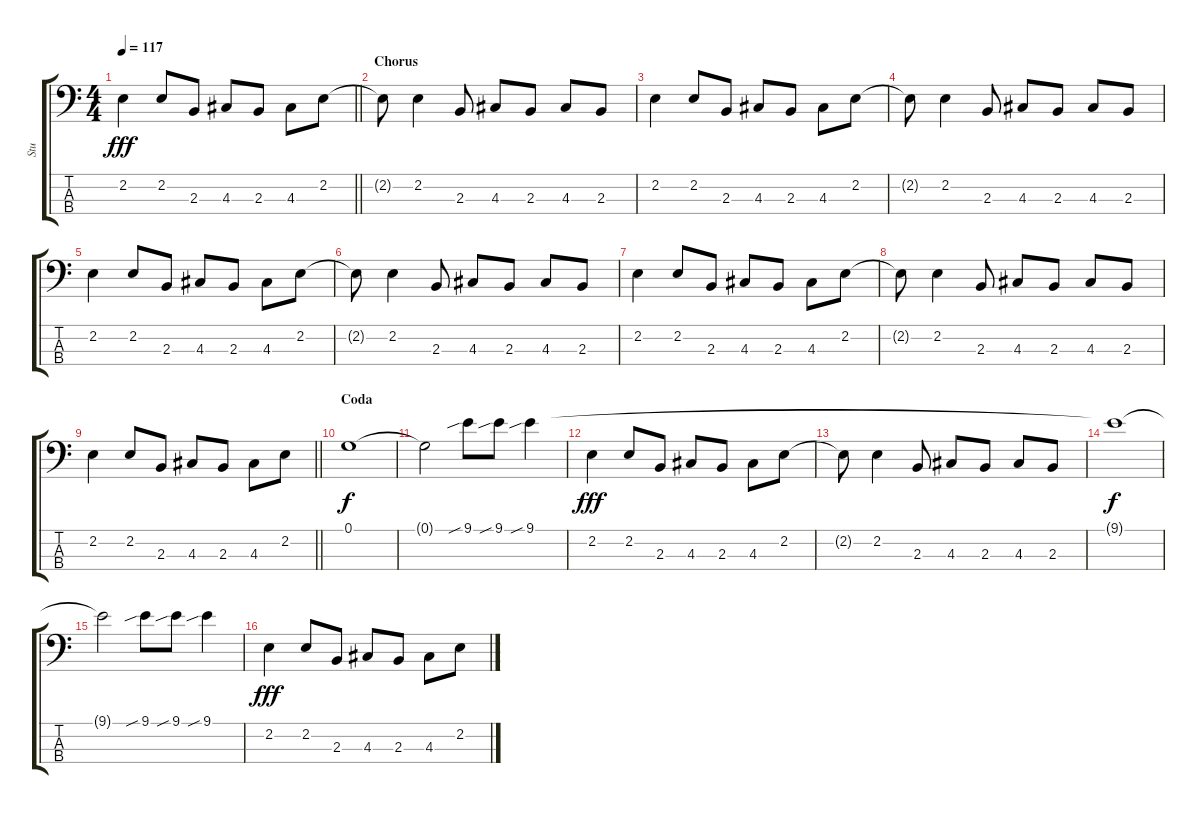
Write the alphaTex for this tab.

\track ("Stu" "Stu") {instrument electricbassfinger}
\staff {score tabs}
\tuning (G2 D2 A1 E1) {hide}
\ts (4 4)
\tempo 117
\clef f4
\barLineRight lightlight
\ks c
2.2.4{dy fff} 2.2.8 2.3.8 4.3.8 2.3.8 4.3.8 2.2.8 |
\section ("" "Chorus")
2.2{t}.8 2.2.4 2.3.8 4.3.8 2.3.8 4.3.8 2.3.8 |
2.2.4 2.2.8 2.3.8 4.3.8 2.3.8 4.3.8 2.2.8 |
2.2{t}.8 2.2.4 2.3.8 4.3.8 2.3.8 4.3.8 2.3.8 |
2.2.4 2.2.8 2.3.8 4.3.8 2.3.8 4.3.8 2.2.8 |
2.2{t}.8 2.2.4 2.3.8 4.3.8 2.3.8 4.3.8 2.3.8 |
2.2.4 2.2.8 2.3.8 4.3.8 2.3.8 4.3.8 2.2.8 |
2.2{t}.8 2.2.4 2.3.8 4.3.8 2.3.8 4.3.8 2.3.8 |
\barLineRight lightlight
2.2.4 2.2.8 2.3.8 4.3.8 2.3.8 4.3.8 2.2.8 |
\section ("" "Coda")
0.1.1{dy f} |
0.1{t}.2 9.1{sib}.8{volume 16} 9.1{sib}.8 9.1{sib}.4 |
2.2.4{dy fff volume 13} 2.2.8 2.3.8 4.3.8 2.3.8 4.3.8 2.2.8 |
2.2{t}.8 2.2.4 2.3.8 4.3.8 2.3.8 4.3.8 2.3.8 |
9.1{t}.1{dy f} |
9.1{t}.2 9.1{sib}.8{volume 16} 9.1{sib}.8 9.1{sib}.4 |
2.2.4{dy fff volume 13} 2.2.8 2.3.8 4.3.8 2.3.8 4.3.8 2.2.8
